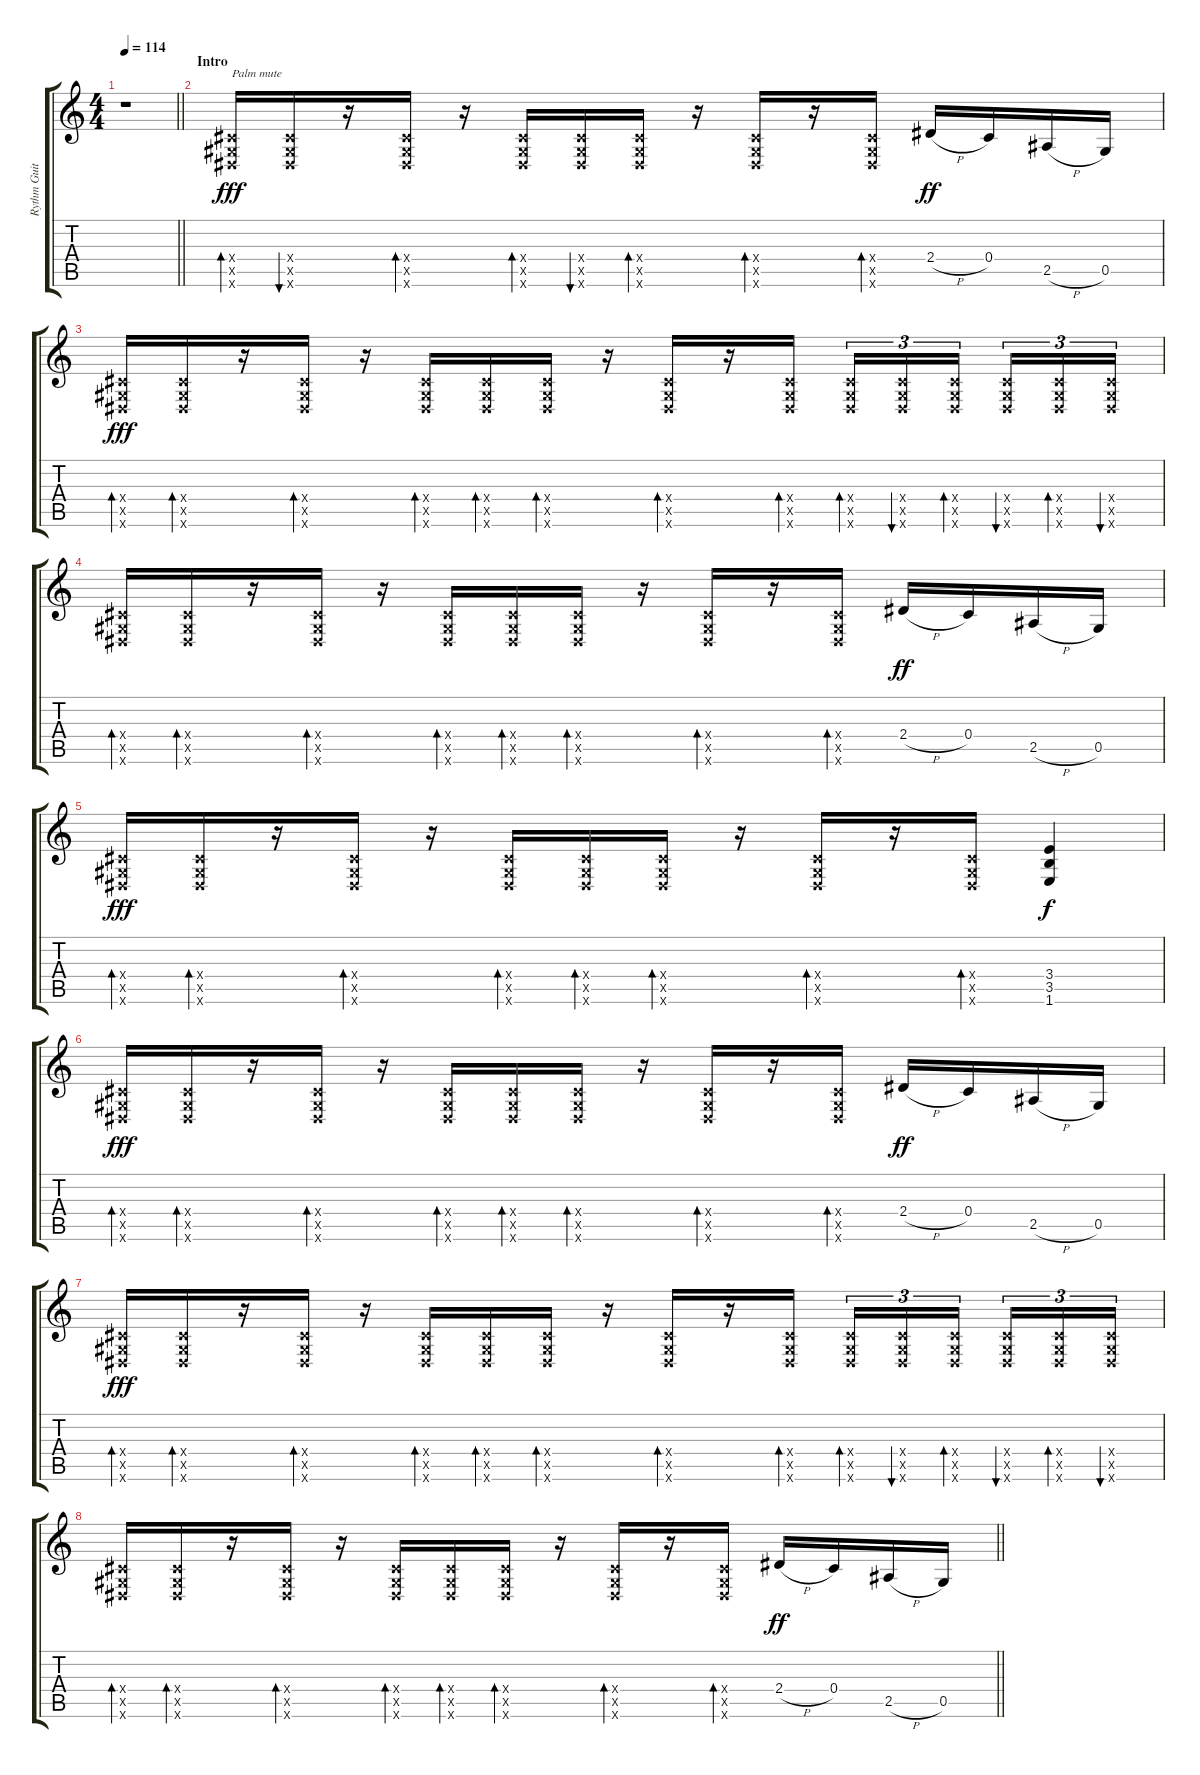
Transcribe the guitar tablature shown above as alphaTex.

\track ("Rythm Guitar" "Rythm Guit") {instrument distortionguitar}
\staff {score tabs}
\tuning (Eb4 Bb3 Gb3 Db3 Ab2 Eb2) {hide}
\ts (4 4)
\tempo 114
\clef g2
\barLineRight lightlight
\ks c
r.1{dy fff instrument distortionguitar} |
\section ("" "Intro")
(0.4{x} 0.5{x} 0.6{x}).16{bd 60 txt "Palm mute"} (0.4{x} 0.5{x} 0.6{x}).16{bu 60} r.16 (0.4{x} 0.5{x} 0.6{x}).16{bd 60} r.16 (0.4{x} 0.5{x} 0.6{x}).16{bd 60} (0.4{x} 0.5{x} 0.6{x}).16{bu 60} (0.4{x} 0.5{x} 0.6{x}).16{bd 60} r.16 (0.4{x} 0.5{x} 0.6{x}).16{bd 60} r.16 (0.4{x} 0.5{x} 0.6{x}).16{bd 60} 2.4{h}.16{dy ff} 0.4.16 2.5{h}.16 0.5.16 |
(0.4{x} 0.5{x} 0.6{x}).16{bd 60 dy fff} (0.4{x} 0.5{x} 0.6{x}).16{bd 60} r.16 (0.4{x} 0.5{x} 0.6{x}).16{bd 60} r.16 (0.4{x} 0.5{x} 0.6{x}).16{bd 60} (0.4{x} 0.5{x} 0.6{x}).16{bd 60} (0.4{x} 0.5{x} 0.6{x}).16{bd 60} r.16 (0.4{x} 0.5{x} 0.6{x}).16{bd 60} r.16 (0.4{x} 0.5{x} 0.6{x}).16{bd 60} (0.4{x} 0.5{x} 0.6{x}).16{tu (3 2) bd 60} (0.4{x} 0.5{x} 0.6{x}).16{tu (3 2) bu 60} (0.4{x} 0.5{x} 0.6{x}).16{tu (3 2) bd 60 beam splitsecondary} (0.4{x} 0.5{x} 0.6{x}).16{tu (3 2) bu 60} (0.4{x} 0.5{x} 0.6{x}).16{tu (3 2) bd 60} (0.4{x} 0.5{x} 0.6{x}).16{tu (3 2) bu 60} |
(0.4{x} 0.5{x} 0.6{x}).16{bd 60} (0.4{x} 0.5{x} 0.6{x}).16{bd 60} r.16 (0.4{x} 0.5{x} 0.6{x}).16{bd 60} r.16 (0.4{x} 0.5{x} 0.6{x}).16{bd 60} (0.4{x} 0.5{x} 0.6{x}).16{bd 60} (0.4{x} 0.5{x} 0.6{x}).16{bd 60} r.16 (0.4{x} 0.5{x} 0.6{x}).16{bd 60} r.16 (0.4{x} 0.5{x} 0.6{x}).16{bd 60} 2.4{h}.16{dy ff} 0.4.16 2.5{h}.16 0.5.16 |
(0.4{x} 0.5{x} 0.6{x}).16{bd 60 dy fff} (0.4{x} 0.5{x} 0.6{x}).16{bd 60} r.16 (0.4{x} 0.5{x} 0.6{x}).16{bd 60} r.16 (0.4{x} 0.5{x} 0.6{x}).16{bd 60} (0.4{x} 0.5{x} 0.6{x}).16{bd 60} (0.4{x} 0.5{x} 0.6{x}).16{bd 60} r.16 (0.4{x} 0.5{x} 0.6{x}).16{bd 60} r.16 (0.4{x} 0.5{x} 0.6{x}).16{bd 60} (3.4 3.5 1.6).4{dy f} |
(0.4{x} 0.5{x} 0.6{x}).16{bd 60 dy fff} (0.4{x} 0.5{x} 0.6{x}).16{bd 60} r.16 (0.4{x} 0.5{x} 0.6{x}).16{bd 60} r.16 (0.4{x} 0.5{x} 0.6{x}).16{bd 60} (0.4{x} 0.5{x} 0.6{x}).16{bd 60} (0.4{x} 0.5{x} 0.6{x}).16{bd 60} r.16 (0.4{x} 0.5{x} 0.6{x}).16{bd 60} r.16 (0.4{x} 0.5{x} 0.6{x}).16{bd 60} 2.4{h}.16{dy ff} 0.4.16 2.5{h}.16 0.5.16 |
(0.4{x} 0.5{x} 0.6{x}).16{bd 60 dy fff} (0.4{x} 0.5{x} 0.6{x}).16{bd 60} r.16 (0.4{x} 0.5{x} 0.6{x}).16{bd 60} r.16 (0.4{x} 0.5{x} 0.6{x}).16{bd 60} (0.4{x} 0.5{x} 0.6{x}).16{bd 60} (0.4{x} 0.5{x} 0.6{x}).16{bd 60} r.16 (0.4{x} 0.5{x} 0.6{x}).16{bd 60} r.16 (0.4{x} 0.5{x} 0.6{x}).16{bd 60} (0.4{x} 0.5{x} 0.6{x}).16{tu (3 2) bd 60} (0.4{x} 0.5{x} 0.6{x}).16{tu (3 2) bu 60} (0.4{x} 0.5{x} 0.6{x}).16{tu (3 2) bd 60 beam splitsecondary} (0.4{x} 0.5{x} 0.6{x}).16{tu (3 2) bu 60} (0.4{x} 0.5{x} 0.6{x}).16{tu (3 2) bd 60} (0.4{x} 0.5{x} 0.6{x}).16{tu (3 2) bu 60} |
\barLineRight lightlight
(0.4{x} 0.5{x} 0.6{x}).16{bd 60} (0.4{x} 0.5{x} 0.6{x}).16{bd 60} r.16 (0.4{x} 0.5{x} 0.6{x}).16{bd 60} r.16 (0.4{x} 0.5{x} 0.6{x}).16{bd 60} (0.4{x} 0.5{x} 0.6{x}).16{bd 60} (0.4{x} 0.5{x} 0.6{x}).16{bd 60} r.16 (0.4{x} 0.5{x} 0.6{x}).16{bd 60} r.16 (0.4{x} 0.5{x} 0.6{x}).16{bd 60} 2.4{h}.16{dy ff} 0.4.16 2.5{h}.16 0.5.16
